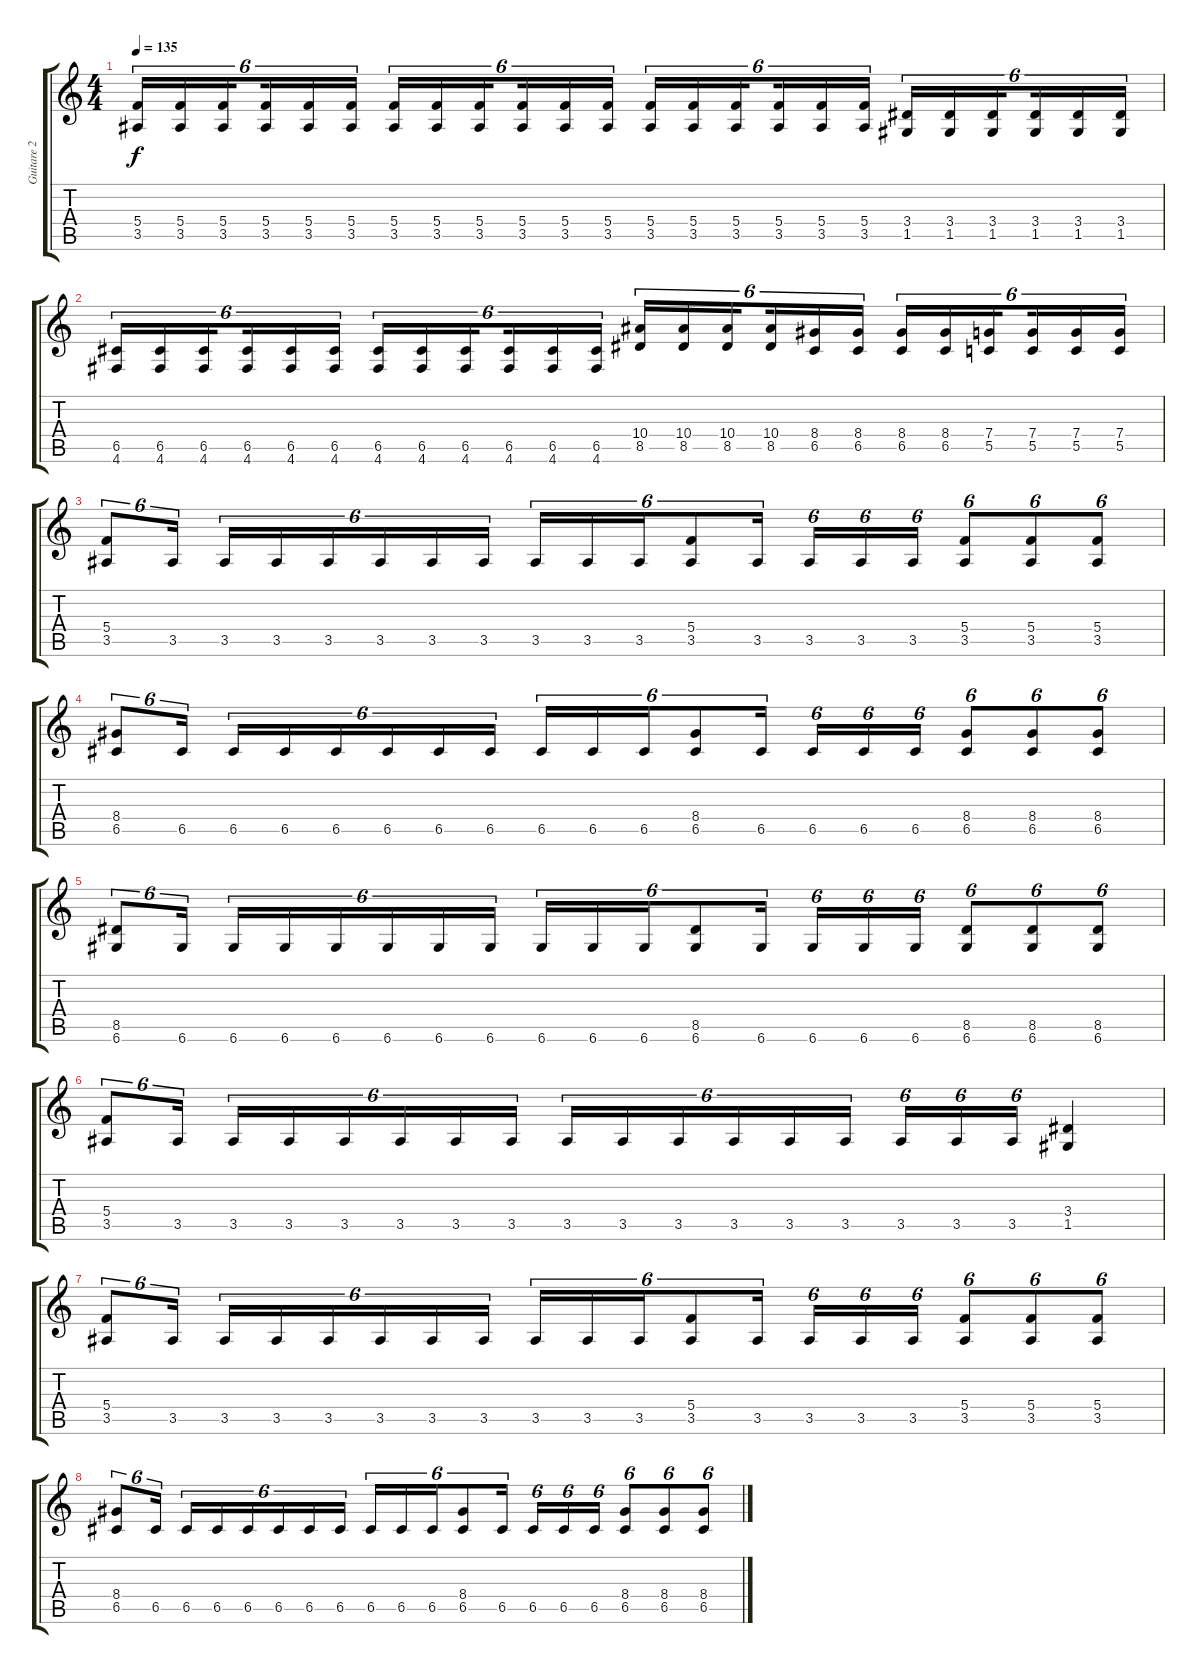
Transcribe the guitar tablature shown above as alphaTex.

\track ("Guitare 2" "Guitare 2") {instrument distortionguitar}
\staff {score tabs}
\tuning (D4 A3 F3 C3 G2 D2) {hide}
\ts (4 4)
\tempo 135
\clef g2
\ks c
(5.4 3.5).16{tu (6 4) dy f} (5.4 3.5).16{tu (6 4)} (5.4 3.5).16{tu (6 4) beam splitsecondary} (5.4 3.5).16{tu (6 4)} (5.4 3.5).16{tu (6 4)} (5.4 3.5).16{tu (6 4)} (5.4 3.5).16{tu (6 4)} (5.4 3.5).16{tu (6 4)} (5.4 3.5).16{tu (6 4) beam splitsecondary} (5.4 3.5).16{tu (6 4)} (5.4 3.5).16{tu (6 4)} (5.4 3.5).16{tu (6 4)} (5.4 3.5).16{tu (6 4)} (5.4 3.5).16{tu (6 4)} (5.4 3.5).16{tu (6 4) beam splitsecondary} (5.4 3.5).16{tu (6 4)} (5.4 3.5).16{tu (6 4)} (5.4 3.5).16{tu (6 4)} (3.4 1.5).16{tu (6 4)} (3.4 1.5).16{tu (6 4)} (3.4 1.5).16{tu (6 4) beam splitsecondary} (3.4 1.5).16{tu (6 4)} (3.4 1.5).16{tu (6 4)} (3.4 1.5).16{tu (6 4)} |
(6.5 4.6).16{tu (6 4)} (6.5 4.6).16{tu (6 4)} (6.5 4.6).16{tu (6 4) beam splitsecondary} (6.5 4.6).16{tu (6 4)} (6.5 4.6).16{tu (6 4)} (6.5 4.6).16{tu (6 4)} (6.5 4.6).16{tu (6 4)} (6.5 4.6).16{tu (6 4)} (6.5 4.6).16{tu (6 4) beam splitsecondary} (6.5 4.6).16{tu (6 4)} (6.5 4.6).16{tu (6 4)} (6.5 4.6).16{tu (6 4)} (10.4 8.5).16{tu (6 4)} (10.4 8.5).16{tu (6 4)} (10.4 8.5).16{tu (6 4) beam splitsecondary} (10.4 8.5).16{tu (6 4)} (8.4 6.5).16{tu (6 4)} (8.4 6.5).16{tu (6 4)} (8.4 6.5).16{tu (6 4)} (8.4 6.5).16{tu (6 4)} (7.4 5.5).16{tu (6 4) beam splitsecondary} (7.4 5.5).16{tu (6 4)} (7.4 5.5).16{tu (6 4)} (7.4 5.5).16{tu (6 4)} |
(5.4 3.5).8{tu (6 4)} 3.5.16{tu (6 4) beam splitsecondary} 3.5.16{tu (6 4)} 3.5.16{tu (6 4)} 3.5.16{tu (6 4)} 3.5.16{tu (6 4)} 3.5.16{tu (6 4)} 3.5.16{tu (6 4) beam splitsecondary} 3.5.16{tu (6 4)} 3.5.16{tu (6 4)} 3.5.16{tu (6 4)} (5.4 3.5).8{tu (6 4)} 3.5.16{tu (6 4) beam splitsecondary} 3.5.16{tu (6 4)} 3.5.16{tu (6 4)} 3.5.16{tu (6 4)} (5.4 3.5).8{tu (6 4)} (5.4 3.5).8{tu (6 4)} (5.4 3.5).8{tu (6 4)} |
(8.4 6.5).8{tu (6 4)} 6.5.16{tu (6 4) beam splitsecondary} 6.5.16{tu (6 4)} 6.5.16{tu (6 4)} 6.5.16{tu (6 4)} 6.5.16{tu (6 4)} 6.5.16{tu (6 4)} 6.5.16{tu (6 4) beam splitsecondary} 6.5.16{tu (6 4)} 6.5.16{tu (6 4)} 6.5.16{tu (6 4)} (8.4 6.5).8{tu (6 4)} 6.5.16{tu (6 4) beam splitsecondary} 6.5.16{tu (6 4)} 6.5.16{tu (6 4)} 6.5.16{tu (6 4)} (8.4 6.5).8{tu (6 4)} (8.4 6.5).8{tu (6 4)} (8.4 6.5).8{tu (6 4)} |
(8.5 6.6).8{tu (6 4)} 6.6.16{tu (6 4) beam splitsecondary} 6.6.16{tu (6 4)} 6.6.16{tu (6 4)} 6.6.16{tu (6 4)} 6.6.16{tu (6 4)} 6.6.16{tu (6 4)} 6.6.16{tu (6 4) beam splitsecondary} 6.6.16{tu (6 4)} 6.6.16{tu (6 4)} 6.6.16{tu (6 4)} (8.5 6.6).8{tu (6 4)} 6.6.16{tu (6 4) beam splitsecondary} 6.6.16{tu (6 4)} 6.6.16{tu (6 4)} 6.6.16{tu (6 4)} (8.5 6.6).8{tu (6 4)} (8.5 6.6).8{tu (6 4)} (8.5 6.6).8{tu (6 4)} |
(5.4 3.5).8{tu (6 4)} 3.5.16{tu (6 4) beam splitsecondary} 3.5.16{tu (6 4)} 3.5.16{tu (6 4)} 3.5.16{tu (6 4)} 3.5.16{tu (6 4)} 3.5.16{tu (6 4)} 3.5.16{tu (6 4) beam splitsecondary} 3.5.16{tu (6 4)} 3.5.16{tu (6 4)} 3.5.16{tu (6 4)} 3.5.16{tu (6 4)} 3.5.16{tu (6 4)} 3.5.16{tu (6 4) beam splitsecondary} 3.5.16{tu (6 4)} 3.5.16{tu (6 4)} 3.5.16{tu (6 4)} (3.4 1.5).4 |
(5.4 3.5).8{tu (6 4)} 3.5.16{tu (6 4) beam splitsecondary} 3.5.16{tu (6 4)} 3.5.16{tu (6 4)} 3.5.16{tu (6 4)} 3.5.16{tu (6 4)} 3.5.16{tu (6 4)} 3.5.16{tu (6 4) beam splitsecondary} 3.5.16{tu (6 4)} 3.5.16{tu (6 4)} 3.5.16{tu (6 4)} (5.4 3.5).8{tu (6 4)} 3.5.16{tu (6 4) beam splitsecondary} 3.5.16{tu (6 4)} 3.5.16{tu (6 4)} 3.5.16{tu (6 4)} (5.4 3.5).8{tu (6 4)} (5.4 3.5).8{tu (6 4)} (5.4 3.5).8{tu (6 4)} |
(8.4 6.5).8{tu (6 4)} 6.5.16{tu (6 4) beam splitsecondary} 6.5.16{tu (6 4)} 6.5.16{tu (6 4)} 6.5.16{tu (6 4)} 6.5.16{tu (6 4)} 6.5.16{tu (6 4)} 6.5.16{tu (6 4) beam splitsecondary} 6.5.16{tu (6 4)} 6.5.16{tu (6 4)} 6.5.16{tu (6 4)} (8.4 6.5).8{tu (6 4)} 6.5.16{tu (6 4) beam splitsecondary} 6.5.16{tu (6 4)} 6.5.16{tu (6 4)} 6.5.16{tu (6 4)} (8.4 6.5).8{tu (6 4)} (8.4 6.5).8{tu (6 4)} (8.4 6.5).8{tu (6 4)}
